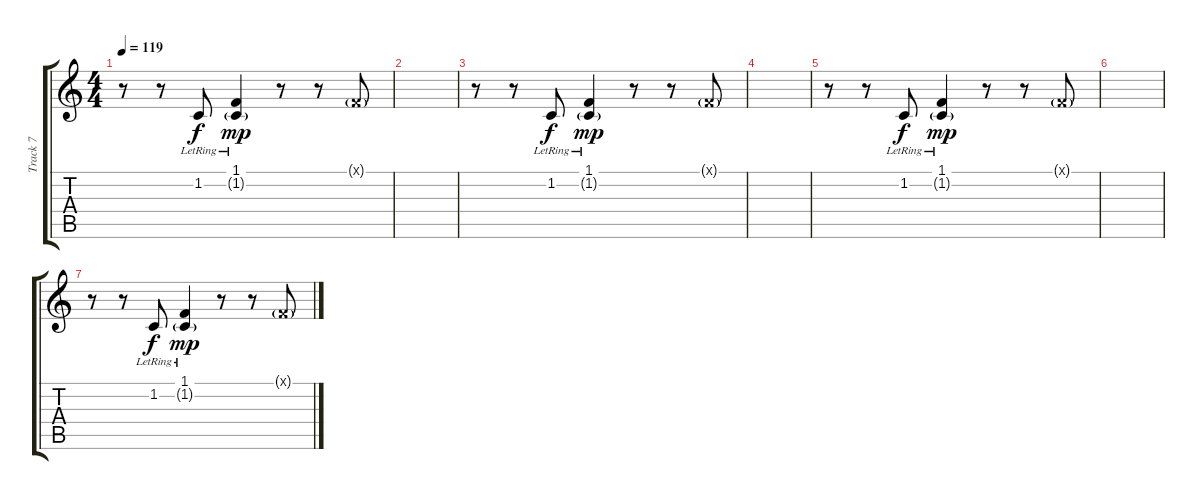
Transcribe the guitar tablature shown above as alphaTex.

\track ("Track 7" "Track 7") {instrument fx8scifi}
\staff {score tabs}
\tuning (E4 B3 G3 D3 A2 E2) {hide}
\ts (4 4)
\tempo 119
\clef g2
\ks c
r.8{dy mp} r.8 1.2{lr}.8{dy f} (1.1{lr} 1.2{g}).4{dy mp} r.8 r.8 1.1{g x}.8 |
|
r.8 r.8 1.2{lr}.8{dy f} (1.1{lr} 1.2{g}).4{dy mp} r.8 r.8 1.1{g x}.8 |
|
r.8 r.8 1.2{lr}.8{dy f} (1.1{lr} 1.2{g}).4{dy mp} r.8 r.8 1.1{g x}.8 |
|
r.8 r.8 1.2{lr}.8{dy f} (1.1{lr} 1.2{g}).4{dy mp} r.8 r.8 1.1{g x}.8
